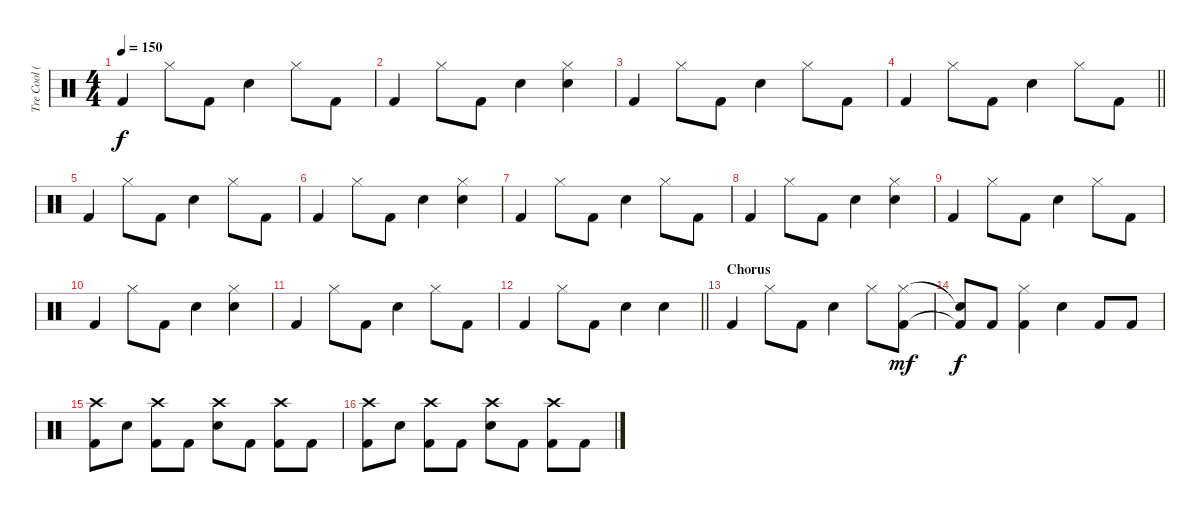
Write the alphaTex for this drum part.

\track ("Tre Cool (Drums)" "Tre Cool (") {instrument percussion}
\staff {score}
\articulation defaults
\ts (4 4)
\tempo 150
\clef neutral
\ks c "Kick (hit) 2".4{dy f} "Hi-Hat (closed)".8 "Kick (hit) 2".8 "Snare (hit) 2".4 "Hi-Hat (closed)".8 "Kick (hit) 2".8
|
"Kick (hit) 2".4 "Hi-Hat (closed)".8 "Kick (hit) 2".8 "Snare (hit) 2".4 ("Snare (hit) 2" "Hi-Hat (closed)").4 |
"Kick (hit) 2".4 "Hi-Hat (closed)".8 "Kick (hit) 2".8 "Snare (hit) 2".4 "Hi-Hat (closed)".8 "Kick (hit) 2".8 |
\barLineRight lightlight "Kick (hit) 2".4 "Hi-Hat (closed)".8 "Kick (hit) 2".8 "Snare (hit) 2".4 "Hi-Hat (closed)".8 "Kick (hit) 2".8
|
"Kick (hit) 2".4 "Hi-Hat (closed)".8 "Kick (hit) 2".8 "Snare (hit) 2".4 "Hi-Hat (closed)".8 "Kick (hit) 2".8 |
"Kick (hit) 2".4 "Hi-Hat (closed)".8 "Kick (hit) 2".8 "Snare (hit) 2".4 ("Snare (hit) 2" "Hi-Hat (closed)").4 |
"Kick (hit) 2".4 "Hi-Hat (closed)".8 "Kick (hit) 2".8 "Snare (hit) 2".4 "Hi-Hat (closed)".8 "Kick (hit) 2".8 |
"Kick (hit) 2".4 "Hi-Hat (closed)".8 "Kick (hit) 2".8 "Snare (hit) 2".4 ("Snare (hit) 2" "Hi-Hat (closed)").4 |
"Kick (hit) 2".4 "Hi-Hat (closed)".8 "Kick (hit) 2".8 "Snare (hit) 2".4 "Hi-Hat (closed)".8 "Kick (hit) 2".8 |
"Kick (hit) 2".4 "Hi-Hat (closed)".8 "Kick (hit) 2".8 "Snare (hit) 2".4 ("Snare (hit) 2" "Hi-Hat (closed)").4 |
"Kick (hit) 2".4 "Hi-Hat (closed)".8 "Kick (hit) 2".8 "Snare (hit) 2".4 "Hi-Hat (closed)".8 "Kick (hit) 2".8 |
\barLineRight lightlight "Kick (hit) 2".4 "Hi-Hat (closed)".8 "Kick (hit) 2".8 "Snare (hit) 2".4 "Snare (hit) 2".4
|
\section ("" "Chorus")
"Kick (hit) 2".4 "Hi-Hat (closed)".8 "Kick (hit) 2".8 "Snare (hit) 2".4 "Hi-Hat (closed)".8 ("Kick (hit) 2" "Hi-Hat (closed)").8{dy mf} |
("Kick (hit) 2"{t} "Snare (hit)"{t}).8{dy f} "Kick (hit) 2".8 ("Kick (hit) 2" "Hi-Hat (closed)").4 "Snare (hit) 2".4 "Kick (hit) 2".8 "Kick (hit) 2".8 |
("Kick (hit) 2" "Crash high (hit)").8 "Snare (hit) 2".8 ("Kick (hit) 2" "Crash high (hit)").8 "Kick (hit) 2".8 ("Snare (hit) 2" "Crash high (hit)").8 "Kick (hit) 2".8 ("Kick (hit) 2" "Crash high (hit)").8 "Kick (hit) 2".8 |
("Kick (hit) 2" "Crash high (hit)").8 "Snare (hit) 2".8 ("Kick (hit) 2" "Crash high (hit)").8 "Kick (hit) 2".8 ("Snare (hit) 2" "Crash high (hit)").8 "Kick (hit) 2".8 ("Kick (hit) 2" "Crash high (hit)").8 "Kick (hit) 2".8
